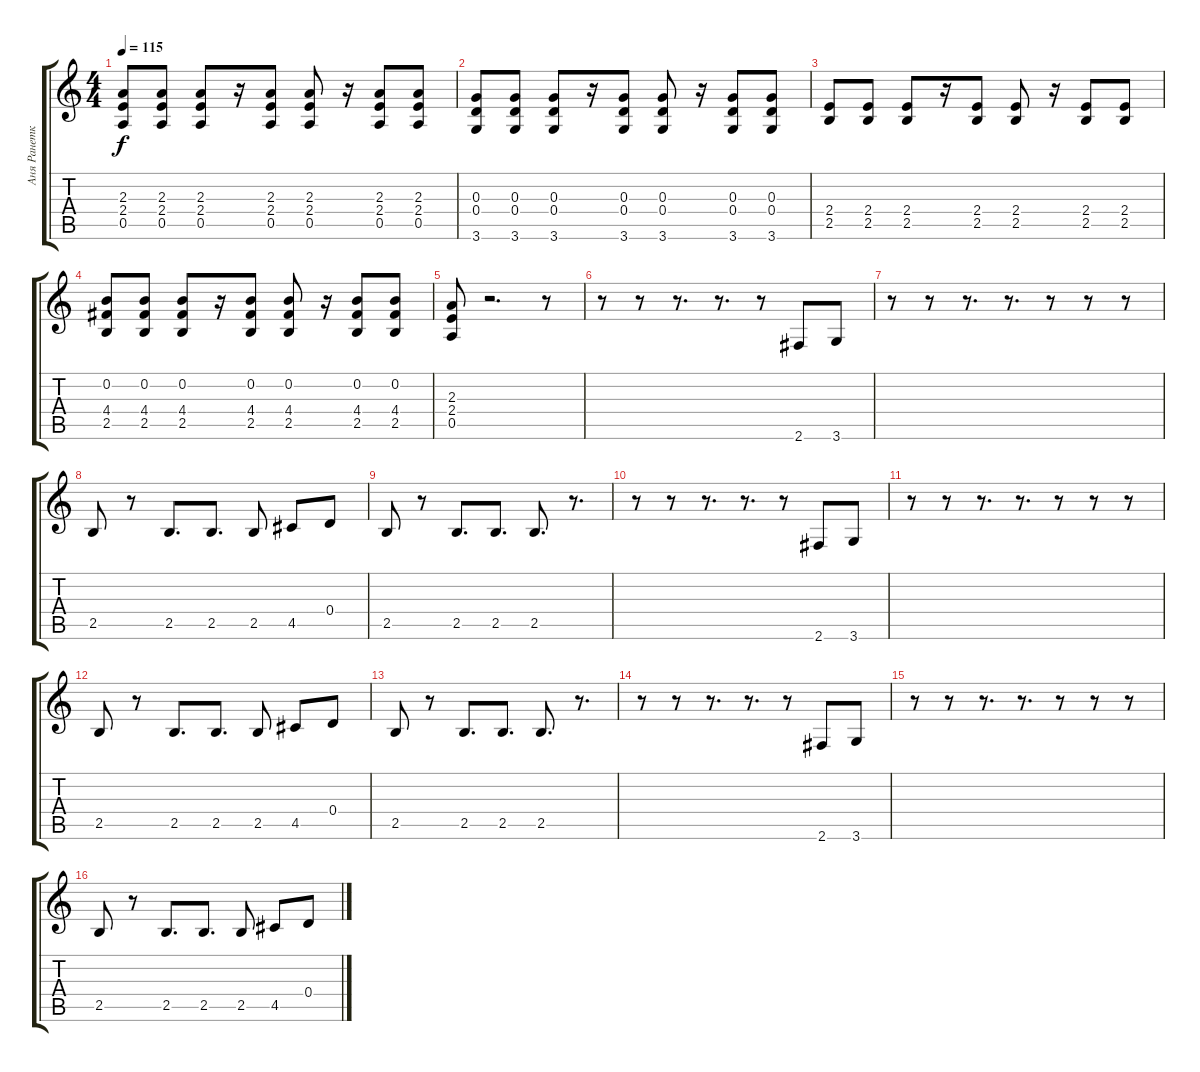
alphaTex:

\track ("Аня Ранетка" "Аня Ранетк") {instrument distortionguitar}
\staff {score tabs}
\tuning (E4 B3 G3 D3 A2 E2) {hide}
\ts (4 4)
\tempo 115
\clef g2
\ks c
(2.3 2.4 0.5).8{dy f} (2.3 2.4 0.5).8 (2.3 2.4 0.5).8 r.16 (2.3 2.4 0.5).8 (2.3 2.4 0.5).8 r.16 (2.3 2.4 0.5).8 (2.3 2.4 0.5).8 |
(0.3 0.4 3.6).8 (0.3 0.4 3.6).8 (0.3 0.4 3.6).8 r.16 (0.3 0.4 3.6).8 (0.3 0.4 3.6).8 r.16 (0.3 0.4 3.6).8 (0.3 0.4 3.6).8 |
(2.4 2.5).8 (2.4 2.5).8 (2.4 2.5).8 r.16 (2.4 2.5).8 (2.4 2.5).8 r.16 (2.4 2.5).8 (2.4 2.5).8 |
(0.2 4.4 2.5).8 (0.2 4.4 2.5).8 (0.2 4.4 2.5).8 r.16 (0.2 4.4 2.5).8 (0.2 4.4 2.5).8 r.16 (0.2 4.4 2.5).8 (0.2 4.4 2.5).8 |
(2.3 2.4 0.5).8 r.2{d} r.8 |
r.8 r.8 r.8{d} r.8{d} r.8 2.6.8 3.6.8 |
r.8 r.8 r.8{d} r.8{d} r.8 r.8 r.8 |
2.5.8 r.8 2.5.8{d} 2.5.8{d} 2.5.8 4.5.8 0.4.8 |
2.5.8 r.8 2.5.8{d} 2.5.8{d} 2.5.8{d} r.8{d} |
r.8 r.8 r.8{d} r.8{d} r.8 2.6.8 3.6.8 |
r.8 r.8 r.8{d} r.8{d} r.8 r.8 r.8 |
2.5.8 r.8 2.5.8{d} 2.5.8{d} 2.5.8 4.5.8 0.4.8 |
2.5.8 r.8 2.5.8{d} 2.5.8{d} 2.5.8{d} r.8{d} |
r.8 r.8 r.8{d} r.8{d} r.8 2.6.8 3.6.8 |
r.8 r.8 r.8{d} r.8{d} r.8 r.8 r.8 |
2.5.8 r.8 2.5.8{d} 2.5.8{d} 2.5.8 4.5.8 0.4.8
